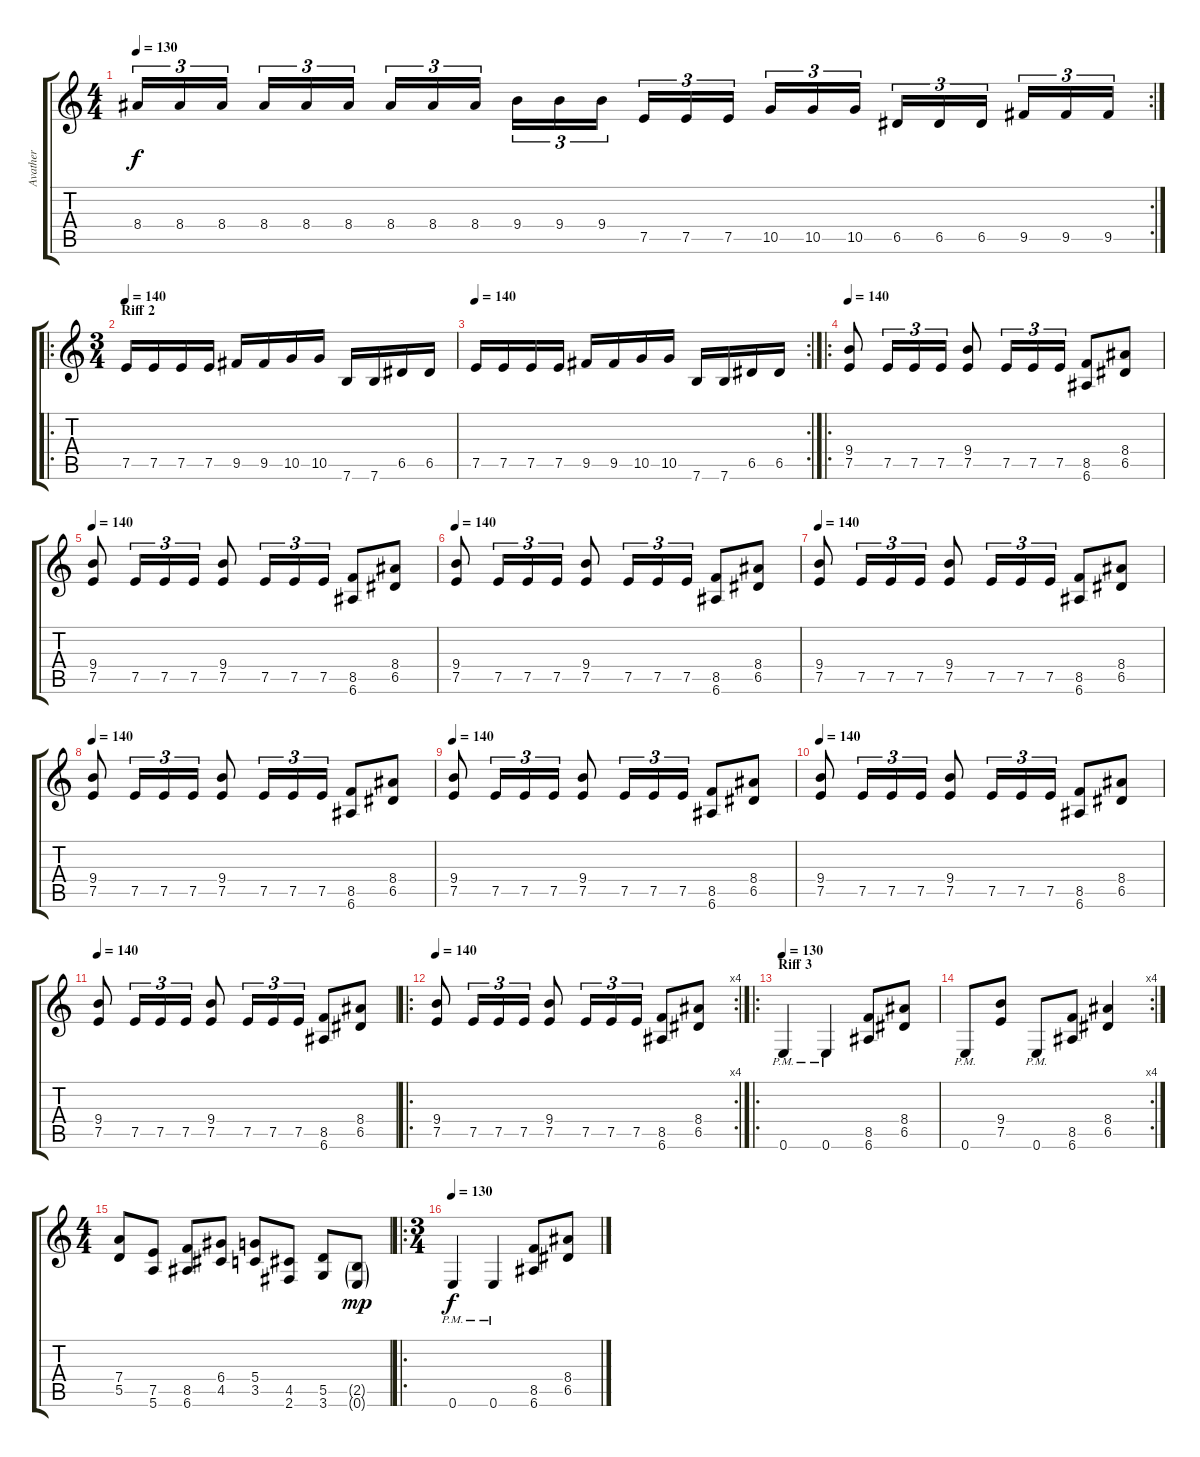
\track ("Avather" "Avather") {instrument distortionguitar}
\staff {score tabs}
\tuning (E4 B3 G3 D3 A2 E2) {hide}
\rc 2
\ts (4 4)
\tempo 130
\clef g2
\ks c
8.4.16{tu (3 2) dy f} 8.4.16{tu (3 2)} 8.4.16{tu (3 2)} 8.4.16{tu (3 2)} 8.4.16{tu (3 2)} 8.4.16{tu (3 2)} 8.4.16{tu (3 2)} 8.4.16{tu (3 2)} 8.4.16{tu (3 2)} 9.4.16{tu (3 2)} 9.4.16{tu (3 2)} 9.4.16{tu (3 2)} 7.5.16{tu (3 2)} 7.5.16{tu (3 2)} 7.5.16{tu (3 2)} 10.5.16{tu (3 2)} 10.5.16{tu (3 2)} 10.5.16{tu (3 2)} 6.5.16{tu (3 2)} 6.5.16{tu (3 2)} 6.5.16{tu (3 2)} 9.5.16{tu (3 2)} 9.5.16{tu (3 2)} 9.5.16{tu (3 2)} |
\ro
\ts (3 4)
\section ("" "Riff 2")
\tempo 140
7.5.16 7.5.16 7.5.16 7.5.16 9.5.16 9.5.16 10.5.16 10.5.16 7.6.16 7.6.16 6.5.16 6.5.16 |
\rc 2
\tempo 140
7.5.16 7.5.16 7.5.16 7.5.16 9.5.16 9.5.16 10.5.16 10.5.16 7.6.16 7.6.16 6.5.16 6.5.16 |
\ro
\tempo 140
(9.4 7.5).8 7.5.16{tu (3 2)} 7.5.16{tu (3 2)} 7.5.16{tu (3 2)} (9.4 7.5).8 7.5.16{tu (3 2)} 7.5.16{tu (3 2)} 7.5.16{tu (3 2)} (8.5 6.6).8 (8.4 6.5).8 |
\tempo 140
(9.4 7.5).8 7.5.16{tu (3 2)} 7.5.16{tu (3 2)} 7.5.16{tu (3 2)} (9.4 7.5).8 7.5.16{tu (3 2)} 7.5.16{tu (3 2)} 7.5.16{tu (3 2)} (8.5 6.6).8 (8.4 6.5).8 |
\tempo 140
(9.4 7.5).8 7.5.16{tu (3 2)} 7.5.16{tu (3 2)} 7.5.16{tu (3 2)} (9.4 7.5).8 7.5.16{tu (3 2)} 7.5.16{tu (3 2)} 7.5.16{tu (3 2)} (8.5 6.6).8 (8.4 6.5).8 |
\tempo 140
(9.4 7.5).8 7.5.16{tu (3 2)} 7.5.16{tu (3 2)} 7.5.16{tu (3 2)} (9.4 7.5).8 7.5.16{tu (3 2)} 7.5.16{tu (3 2)} 7.5.16{tu (3 2)} (8.5 6.6).8 (8.4 6.5).8 |
\tempo 140
(9.4 7.5).8 7.5.16{tu (3 2)} 7.5.16{tu (3 2)} 7.5.16{tu (3 2)} (9.4 7.5).8 7.5.16{tu (3 2)} 7.5.16{tu (3 2)} 7.5.16{tu (3 2)} (8.5 6.6).8 (8.4 6.5).8 |
\tempo 140
(9.4 7.5).8 7.5.16{tu (3 2)} 7.5.16{tu (3 2)} 7.5.16{tu (3 2)} (9.4 7.5).8 7.5.16{tu (3 2)} 7.5.16{tu (3 2)} 7.5.16{tu (3 2)} (8.5 6.6).8 (8.4 6.5).8 |
\tempo 140
(9.4 7.5).8 7.5.16{tu (3 2)} 7.5.16{tu (3 2)} 7.5.16{tu (3 2)} (9.4 7.5).8 7.5.16{tu (3 2)} 7.5.16{tu (3 2)} 7.5.16{tu (3 2)} (8.5 6.6).8 (8.4 6.5).8 |
\tempo 140
(9.4 7.5).8 7.5.16{tu (3 2)} 7.5.16{tu (3 2)} 7.5.16{tu (3 2)} (9.4 7.5).8 7.5.16{tu (3 2)} 7.5.16{tu (3 2)} 7.5.16{tu (3 2)} (8.5 6.6).8 (8.4 6.5).8 |
\ro
\rc 4
\tempo 140
(9.4 7.5).8 7.5.16{tu (3 2)} 7.5.16{tu (3 2)} 7.5.16{tu (3 2)} (9.4 7.5).8 7.5.16{tu (3 2)} 7.5.16{tu (3 2)} 7.5.16{tu (3 2)} (8.5 6.6).8 (8.4 6.5).8 |
\ro
\section ("" "Riff 3")
\tempo 130
0.6{pm}.4 0.6{pm}.4 (8.5 6.6).8 (8.4 6.5).8 |
\rc 4
0.6{pm}.8 (9.4 7.5).8 0.6{pm}.8 (8.5 6.6).8 (8.4 6.5).4 |
\ts (4 4)
\section ("" "")
(7.4 5.5).8 (7.5 5.6).8 (8.5 6.6).8 (6.4 4.5).8 (5.4 3.5).8 (4.5 2.6).8 (5.5 3.6).8 (2.5{g} 0.6{g}).8{dy mp} |
\ro
\ts (3 4)
\tempo 130
0.6{pm}.4{dy f} 0.6{pm}.4 (8.5 6.6).8 (8.4 6.5).8
